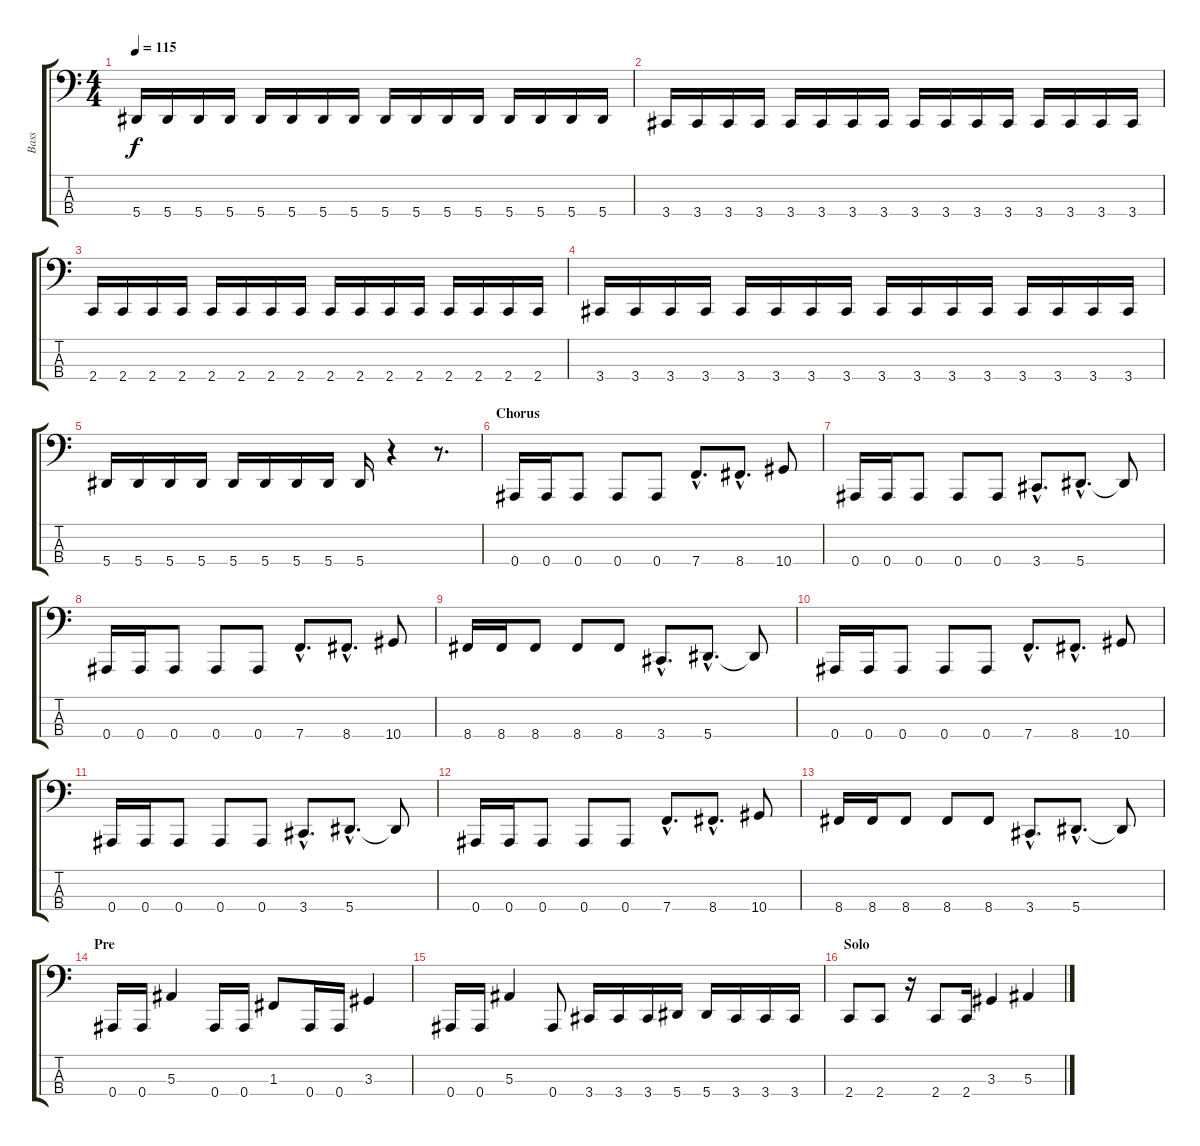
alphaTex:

\track ("Bass" "Bass") {instrument electricbassfinger}
\staff {score tabs}
\tuning (Eb2 Bb1 F1 Bb0) {hide}
\ts (4 4)
\tempo 115
\clef f4
\ks c
5.4.16{dy f} 5.4.16 5.4.16 5.4.16 5.4.16 5.4.16 5.4.16 5.4.16 5.4.16 5.4.16 5.4.16 5.4.16 5.4.16 5.4.16 5.4.16 5.4.16 |
3.4.16 3.4.16 3.4.16 3.4.16 3.4.16 3.4.16 3.4.16 3.4.16 3.4.16 3.4.16 3.4.16 3.4.16 3.4.16 3.4.16 3.4.16 3.4.16 |
2.4.16 2.4.16 2.4.16 2.4.16 2.4.16 2.4.16 2.4.16 2.4.16 2.4.16 2.4.16 2.4.16 2.4.16 2.4.16 2.4.16 2.4.16 2.4.16 |
3.4.16 3.4.16 3.4.16 3.4.16 3.4.16 3.4.16 3.4.16 3.4.16 3.4.16 3.4.16 3.4.16 3.4.16 3.4.16 3.4.16 3.4.16 3.4.16 |
5.4.16 5.4.16 5.4.16 5.4.16 5.4.16 5.4.16 5.4.16 5.4.16 5.4.16 r.4 r.8{d} |
\section ("" "Chorus")
0.4.16 0.4.16 0.4.8 0.4.8 0.4.8 7.4{hac}.8{d} 8.4{hac}.8{d} 10.4.8 |
0.4.16 0.4.16 0.4.8 0.4.8 0.4.8 3.4{hac}.8{d} 5.4{hac}.8{d} 5.4{t}.8 |
0.4.16 0.4.16 0.4.8 0.4.8 0.4.8 7.4{hac}.8{d} 8.4{hac}.8{d} 10.4.8 |
8.4.16 8.4.16 8.4.8 8.4.8 8.4.8 3.4{hac}.8{d} 5.4{hac}.8{d} 5.4{t}.8 |
0.4.16 0.4.16 0.4.8 0.4.8 0.4.8 7.4{hac}.8{d} 8.4{hac}.8{d} 10.4.8 |
0.4.16 0.4.16 0.4.8 0.4.8 0.4.8 3.4{hac}.8{d} 5.4{hac}.8{d} 5.4{t}.8 |
0.4.16 0.4.16 0.4.8 0.4.8 0.4.8 7.4{hac}.8{d} 8.4{hac}.8{d} 10.4.8 |
8.4.16 8.4.16 8.4.8 8.4.8 8.4.8 3.4{hac}.8{d} 5.4{hac}.8{d} 5.4{t}.8 |
\section ("" "Pre")
0.4.16 0.4.16 5.3.4 0.4.16 0.4.16 1.3.8 0.4.16 0.4.16 3.3.4 |
0.4.16 0.4.16 5.3.4 0.4.8 3.4.16 3.4.16 3.4.16 5.4.16 5.4.16 3.4.16 3.4.16 3.4.16 |
\section ("" "Solo")
2.4.8 2.4.8 r.16 2.4.8 2.4.16 3.3.4 5.3.4
